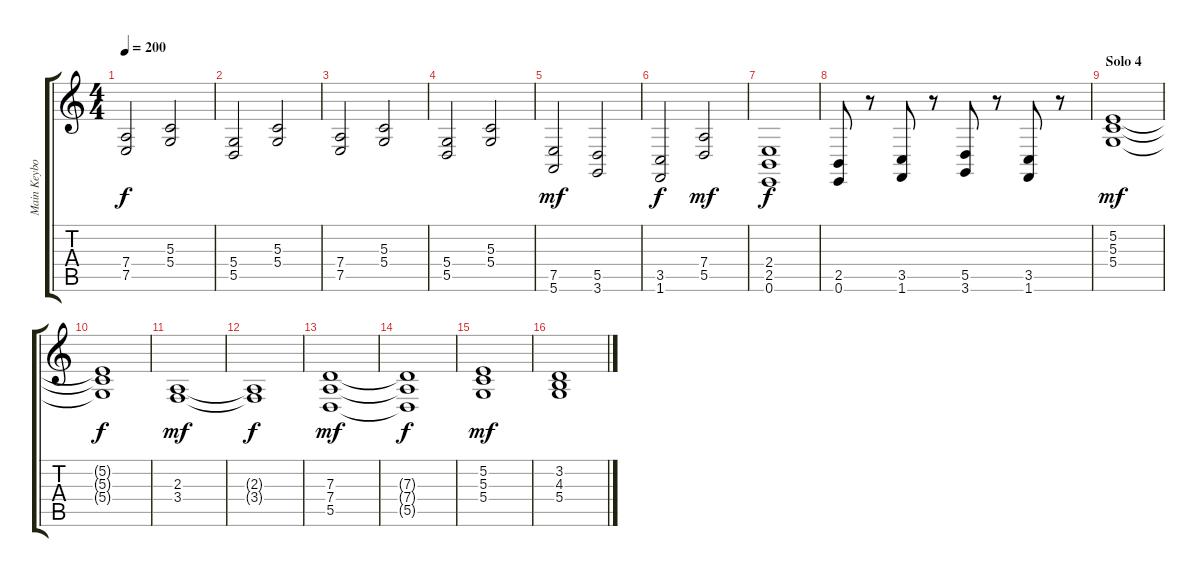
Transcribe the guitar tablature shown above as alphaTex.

\track ("Main Keyboards" "Main Keybo") {instrument stringensemble1}
\staff {score tabs}
\tuning (E4 B3 G3 D3 A2 E2) {hide}
\ts (4 4)
\tempo 200
\clef g2
\ks c
(7.4 7.5).2{dy f} (5.3 5.4).2 |
(5.4 5.5).2 (5.3 5.4).2 |
(7.4 7.5).2 (5.3 5.4).2 |
(5.4 5.5).2 (5.3 5.4).2 |
(7.5 5.6).2{dy mf} (5.5 3.6).2 |
(3.5 1.6).2{dy f} (7.4 5.5).2{dy mf} |
(2.4 2.5 0.6).1{dy f} |
(2.5 0.6).8 r.8 (3.5 1.6).8 r.8 (5.5 3.6).8 r.8 (3.5 1.6).8 r.8 |
\section ("" "Solo 4")
(5.2 5.3 5.4).1{dy mf} |
(5.2{t} 5.3{t} 5.4{t}).1{dy f} |
(2.3 3.4).1{dy mf} |
(2.3{t} 3.4{t}).1{dy f} |
(7.3 7.4 5.5).1{dy mf} |
(7.3{t} 7.4{t} 5.5{t}).1{dy f} |
(5.2 5.3 5.4).1{dy mf} |
(3.2 4.3 5.4).1
